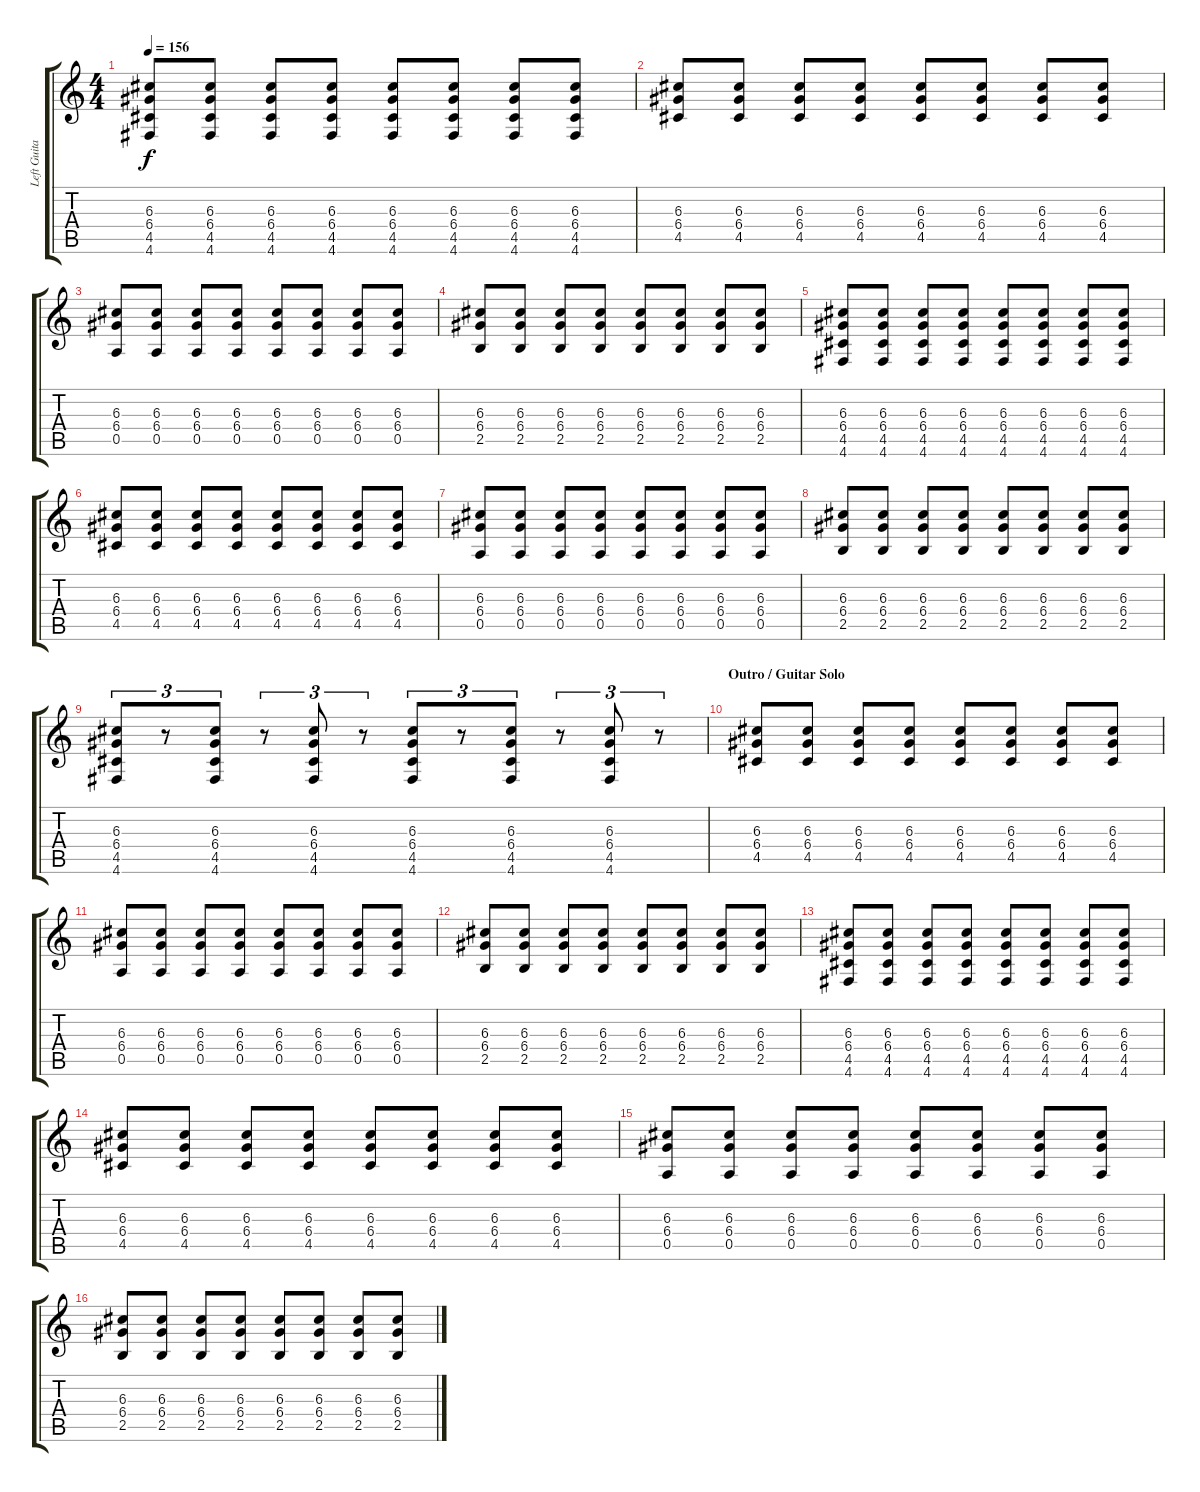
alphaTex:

\track ("Left Guitar (rythm)" "Left Guita") {instrument distortionguitar}
\staff {score tabs}
\tuning (E4 B3 G3 D3 A2 D2) {hide}
\ts (4 4)
\tempo 156
\clef g2
\ks c
(6.3 6.4 4.5 4.6).8{dy f} (6.3 6.4 4.5 4.6).8 (6.3 6.4 4.5 4.6).8 (6.3 6.4 4.5 4.6).8 (6.3 6.4 4.5 4.6).8 (6.3 6.4 4.5 4.6).8 (6.3 6.4 4.5 4.6).8 (6.3 6.4 4.5 4.6).8 |
(6.3 6.4 4.5).8 (6.3 6.4 4.5).8 (6.3 6.4 4.5).8 (6.3 6.4 4.5).8 (6.3 6.4 4.5).8 (6.3 6.4 4.5).8 (6.3 6.4 4.5).8 (6.3 6.4 4.5).8 |
(6.3 6.4 0.5).8 (6.3 6.4 0.5).8 (6.3 6.4 0.5).8 (6.3 6.4 0.5).8 (6.3 6.4 0.5).8 (6.3 6.4 0.5).8 (6.3 6.4 0.5).8 (6.3 6.4 0.5).8 |
(6.3 6.4 2.5).8 (6.3 6.4 2.5).8 (6.3 6.4 2.5).8 (6.3 6.4 2.5).8 (6.3 6.4 2.5).8 (6.3 6.4 2.5).8 (6.3 6.4 2.5).8 (6.3 6.4 2.5).8 |
(6.3 6.4 4.5 4.6).8 (6.3 6.4 4.5 4.6).8 (6.3 6.4 4.5 4.6).8 (6.3 6.4 4.5 4.6).8 (6.3 6.4 4.5 4.6).8 (6.3 6.4 4.5 4.6).8 (6.3 6.4 4.5 4.6).8 (6.3 6.4 4.5 4.6).8 |
(6.3 6.4 4.5).8 (6.3 6.4 4.5).8 (6.3 6.4 4.5).8 (6.3 6.4 4.5).8 (6.3 6.4 4.5).8 (6.3 6.4 4.5).8 (6.3 6.4 4.5).8 (6.3 6.4 4.5).8 |
(6.3 6.4 0.5).8 (6.3 6.4 0.5).8 (6.3 6.4 0.5).8 (6.3 6.4 0.5).8 (6.3 6.4 0.5).8 (6.3 6.4 0.5).8 (6.3 6.4 0.5).8 (6.3 6.4 0.5).8 |
(6.3 6.4 2.5).8 (6.3 6.4 2.5).8 (6.3 6.4 2.5).8 (6.3 6.4 2.5).8 (6.3 6.4 2.5).8 (6.3 6.4 2.5).8 (6.3 6.4 2.5).8 (6.3 6.4 2.5).8 |
(6.3 6.4 4.5 4.6).8{tu (3 2)} r.8{tu (3 2)} (6.3 6.4 4.5 4.6).8{tu (3 2)} r.8{tu (3 2)} (6.3 6.4 4.5 4.6).8{tu (3 2)} r.8{tu (3 2)} (6.3 6.4 4.5 4.6).8{tu (3 2)} r.8{tu (3 2)} (6.3 6.4 4.5 4.6).8{tu (3 2)} r.8{tu (3 2)} (6.3 6.4 4.5 4.6).8{tu (3 2)} r.8{tu (3 2)} |
\section ("" "Outro / Guitar Solo")
(6.3 6.4 4.5).8 (6.3 6.4 4.5).8 (6.3 6.4 4.5).8 (6.3 6.4 4.5).8 (6.3 6.4 4.5).8 (6.3 6.4 4.5).8 (6.3 6.4 4.5).8 (6.3 6.4 4.5).8 |
(6.3 6.4 0.5).8 (6.3 6.4 0.5).8 (6.3 6.4 0.5).8 (6.3 6.4 0.5).8 (6.3 6.4 0.5).8 (6.3 6.4 0.5).8 (6.3 6.4 0.5).8 (6.3 6.4 0.5).8 |
(6.3 6.4 2.5).8 (6.3 6.4 2.5).8 (6.3 6.4 2.5).8 (6.3 6.4 2.5).8 (6.3 6.4 2.5).8 (6.3 6.4 2.5).8 (6.3 6.4 2.5).8 (6.3 6.4 2.5).8 |
(6.3 6.4 4.5 4.6).8 (6.3 6.4 4.5 4.6).8 (6.3 6.4 4.5 4.6).8 (6.3 6.4 4.5 4.6).8 (6.3 6.4 4.5 4.6).8 (6.3 6.4 4.5 4.6).8 (6.3 6.4 4.5 4.6).8 (6.3 6.4 4.5 4.6).8 |
(6.3 6.4 4.5).8 (6.3 6.4 4.5).8 (6.3 6.4 4.5).8 (6.3 6.4 4.5).8 (6.3 6.4 4.5).8 (6.3 6.4 4.5).8 (6.3 6.4 4.5).8 (6.3 6.4 4.5).8 |
(6.3 6.4 0.5).8 (6.3 6.4 0.5).8 (6.3 6.4 0.5).8 (6.3 6.4 0.5).8 (6.3 6.4 0.5).8 (6.3 6.4 0.5).8 (6.3 6.4 0.5).8 (6.3 6.4 0.5).8 |
(6.3 6.4 2.5).8 (6.3 6.4 2.5).8 (6.3 6.4 2.5).8 (6.3 6.4 2.5).8 (6.3 6.4 2.5).8 (6.3 6.4 2.5).8 (6.3 6.4 2.5).8 (6.3 6.4 2.5).8
